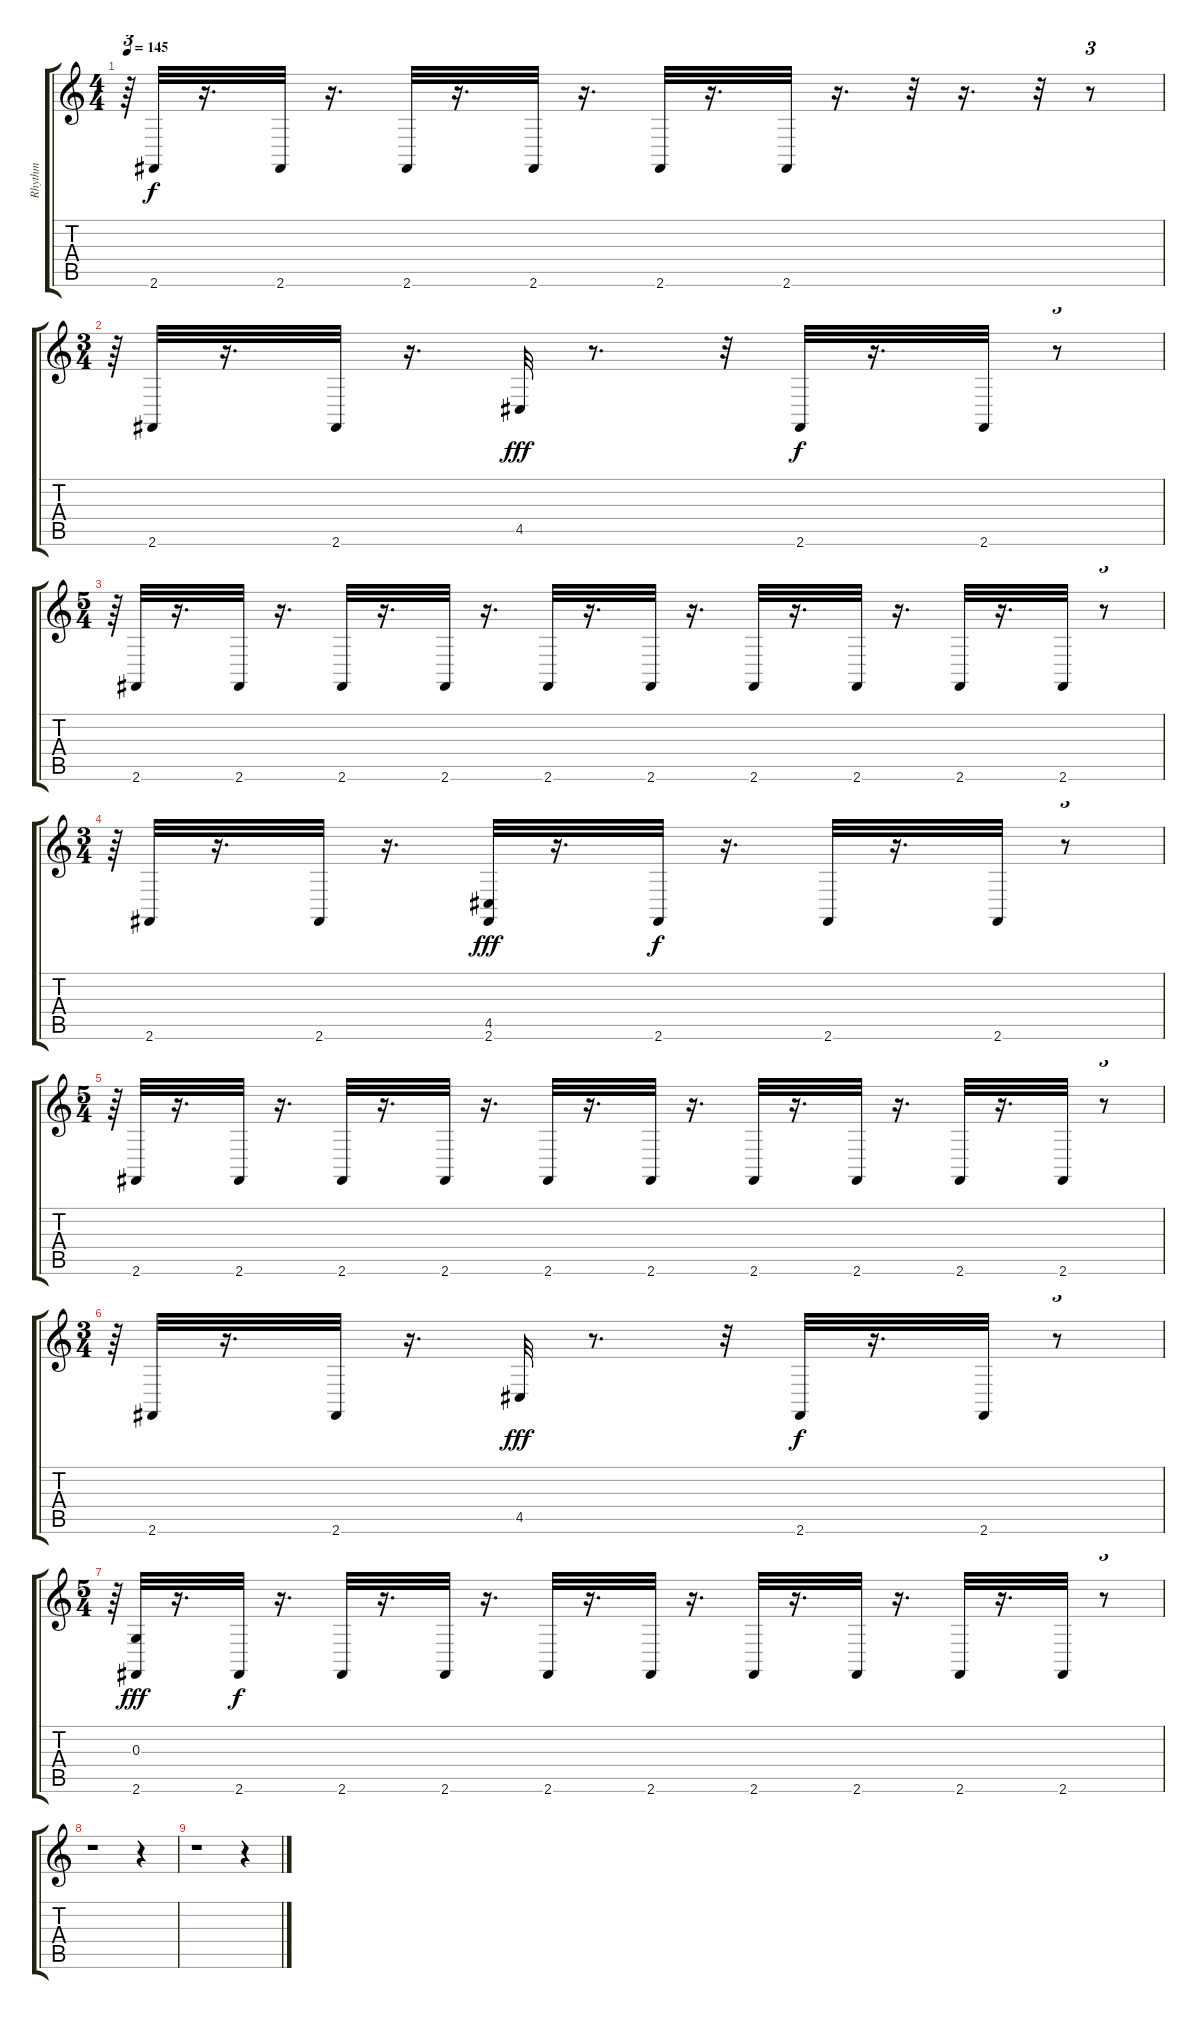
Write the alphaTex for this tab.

\track ("Rhythm" "Rhythm") {instrument acousticgrandpiano}
\staff {score tabs}
\tuning (E4 B3 G3 D3 A2 E2) {hide}
\ts (4 4)
\tempo 145
\clef g2
\ks c
r.64{tu (3 2) dy f} 2.6.32 r.16{d} 2.6.32 r.16{d} 2.6.32 r.16{d} 2.6.32 r.16{d} 2.6.32 r.16{d} 2.6.32 r.16{d} r.32 r.16{d} r.32 r.8{tu (3 2)} |
\ts (3 4)
r.64{tu (3 2)} 2.6.32 r.16{d} 2.6.32 r.16{d} 4.5.32{dy fff} r.8{d} r.32 2.6.32{dy f} r.16{d} 2.6.32 r.8{tu (3 2)} |
\ts (5 4)
r.64{tu (3 2)} 2.6.32 r.16{d} 2.6.32 r.16{d} 2.6.32 r.16{d} 2.6.32 r.16{d} 2.6.32 r.16{d} 2.6.32 r.16{d} 2.6.32 r.16{d} 2.6.32 r.16{d} 2.6.32 r.16{d} 2.6.32 r.8{tu (3 2)} |
\ts (3 4)
r.64{tu (3 2)} 2.6.32 r.16{d} 2.6.32 r.16{d} (4.5 2.6).32{dy fff} r.16{d} 2.6.32{dy f} r.16{d} 2.6.32 r.16{d} 2.6.32 r.8{tu (3 2)} |
\ts (5 4)
r.64{tu (3 2)} 2.6.32 r.16{d} 2.6.32 r.16{d} 2.6.32 r.16{d} 2.6.32 r.16{d} 2.6.32 r.16{d} 2.6.32 r.16{d} 2.6.32 r.16{d} 2.6.32 r.16{d} 2.6.32 r.16{d} 2.6.32 r.8{tu (3 2)} |
\ts (3 4)
r.64{tu (3 2)} 2.6.32 r.16{d} 2.6.32 r.16{d} 4.5.32{dy fff} r.8{d} r.32 2.6.32{dy f} r.16{d} 2.6.32 r.8{tu (3 2)} |
\ts (5 4)
r.64{tu (3 2)} (0.3 2.6).32{dy fff} r.16{d} 2.6.32{dy f} r.16{d} 2.6.32 r.16{d} 2.6.32 r.16{d} 2.6.32 r.16{d} 2.6.32 r.16{d} 2.6.32 r.16{d} 2.6.32 r.16{d} 2.6.32 r.16{d} 2.6.32 r.8{tu (3 2)} |
r.1 r.4 |
r.1 r.4
